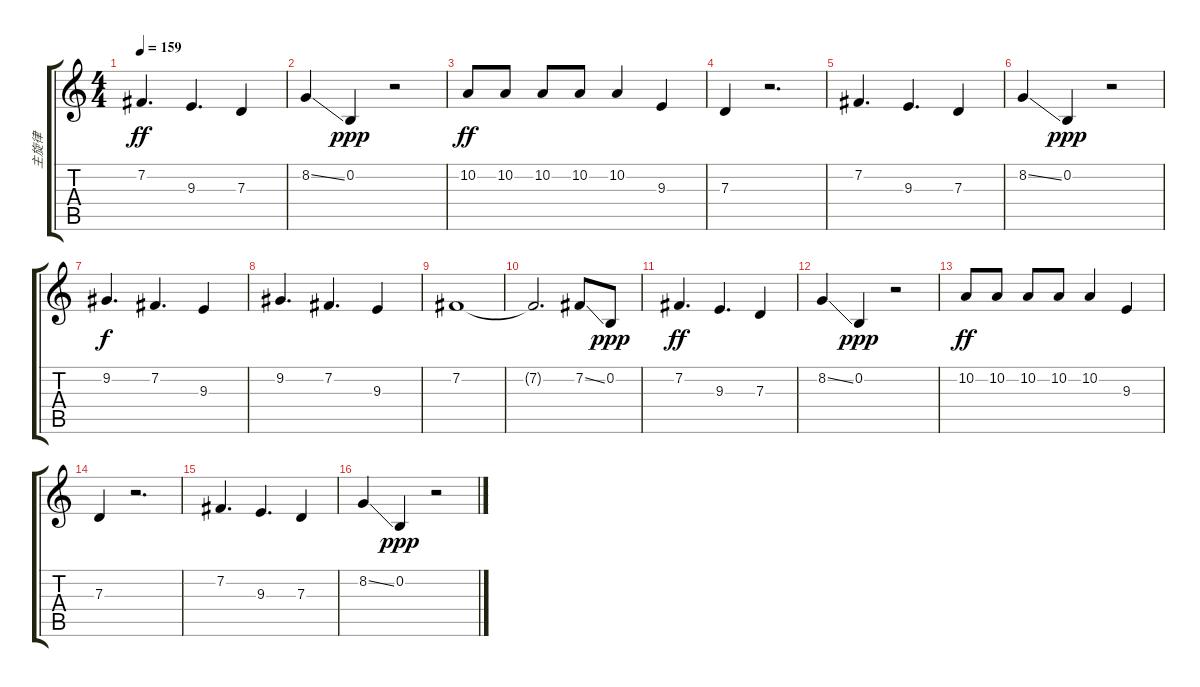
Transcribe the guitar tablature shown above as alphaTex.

\track ("主旋律" "主旋律") {instrument fx5brightness}
\staff {score tabs}
\tuning (E4 B3 G3 D3 A2 E2) {hide}
\ts (4 4)
\tempo 159
\clef g2
\ks c
7.2.4{d dy ff} 9.3.4{d} 7.3.4 |
8.2{ss}.4 0.2.4{dy ppp} r.2 |
10.2.8{dy ff} 10.2.8 10.2.8 10.2.8 10.2.4 9.3.4 |
7.3.4 r.2{d} |
7.2.4{d} 9.3.4{d} 7.3.4 |
8.2{ss}.4 0.2.4{dy ppp} r.2 |
9.2.4{d dy f} 7.2.4{d} 9.3.4 |
9.2.4{d} 7.2.4{d} 9.3.4 |
7.2.1 |
7.2{t}.2{d} 7.2{ss}.8 0.2.8{dy ppp} |
7.2.4{d dy ff} 9.3.4{d} 7.3.4 |
8.2{ss}.4 0.2.4{dy ppp} r.2 |
10.2.8{dy ff} 10.2.8 10.2.8 10.2.8 10.2.4 9.3.4 |
7.3.4 r.2{d} |
7.2.4{d} 9.3.4{d} 7.3.4 |
8.2{ss}.4 0.2.4{dy ppp} r.2
